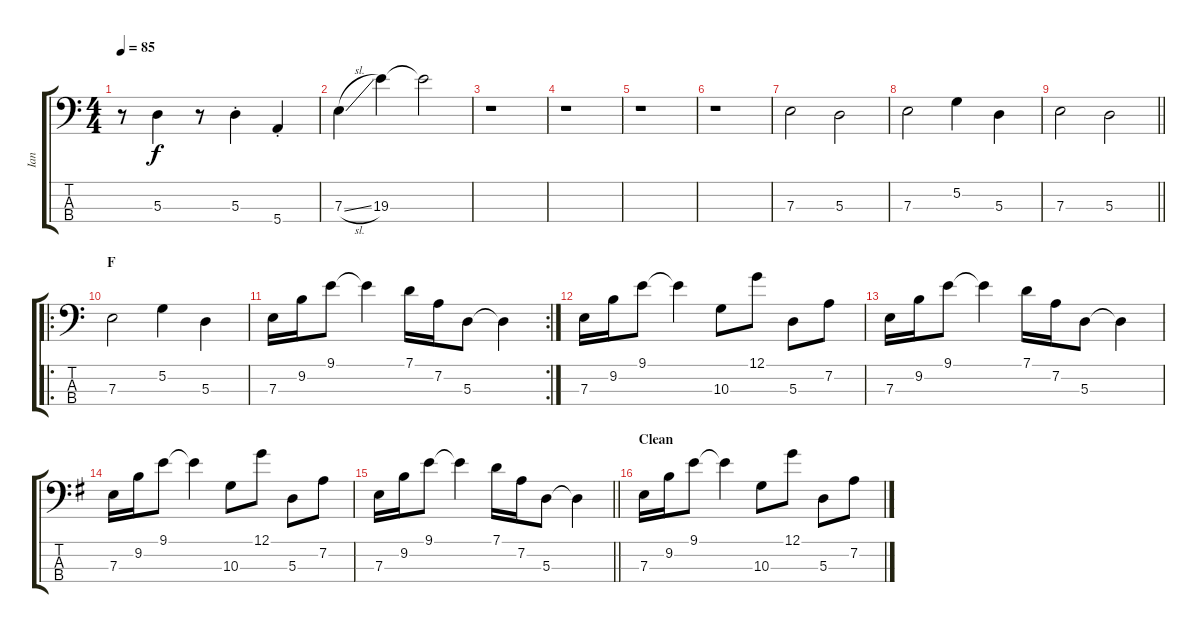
\track ("Ian" "Ian") {instrument electricbassfinger}
\staff {score tabs}
\tuning (G2 D2 A1 E1) {hide}
\ts (4 4)
\tempo 85
\clef f4
\ks c
r.8{dy f} 5.3.4 r.8 5.3{st}.4 5.4{st}.4 |
7.3{sl}.4 19.3.4 19.3{t}.2 |
r.1 |
r.1 |
r.1 |
r.1 |
7.3.2 5.3.2 |
7.3.2 5.2.4 5.3.4 |
\barLineRight lightlight
7.3.2 5.3.2 |
\ro
\section ("" "F")
7.3.2 5.2.4 5.3.4 |
\rc 2
7.3.16 9.2.16 9.1.8 9.1{t}.4 7.1.16 7.2.16 5.3.8 5.3{t}.4 |
7.3.16 9.2.16 9.1.8 9.1{t}.4 10.3.8 12.1.8 5.3.8 7.2.8 |
7.3.16 9.2.16 9.1.8 9.1{t}.4 7.1.16 7.2.16 5.3.8 5.3{t}.4 |
\ks g
7.3.16 9.2.16 9.1.8 9.1{t}.4 10.3.8 12.1.8 5.3.8 7.2.8 |
\barLineRight lightlight
7.3.16 9.2.16 9.1.8 9.1{t}.4 7.1.16 7.2.16 5.3.8 5.3{t}.4 |
\section ("" "Clean")
7.3.16 9.2.16 9.1.8 9.1{t}.4 10.3.8 12.1.8 5.3.8 7.2.8
